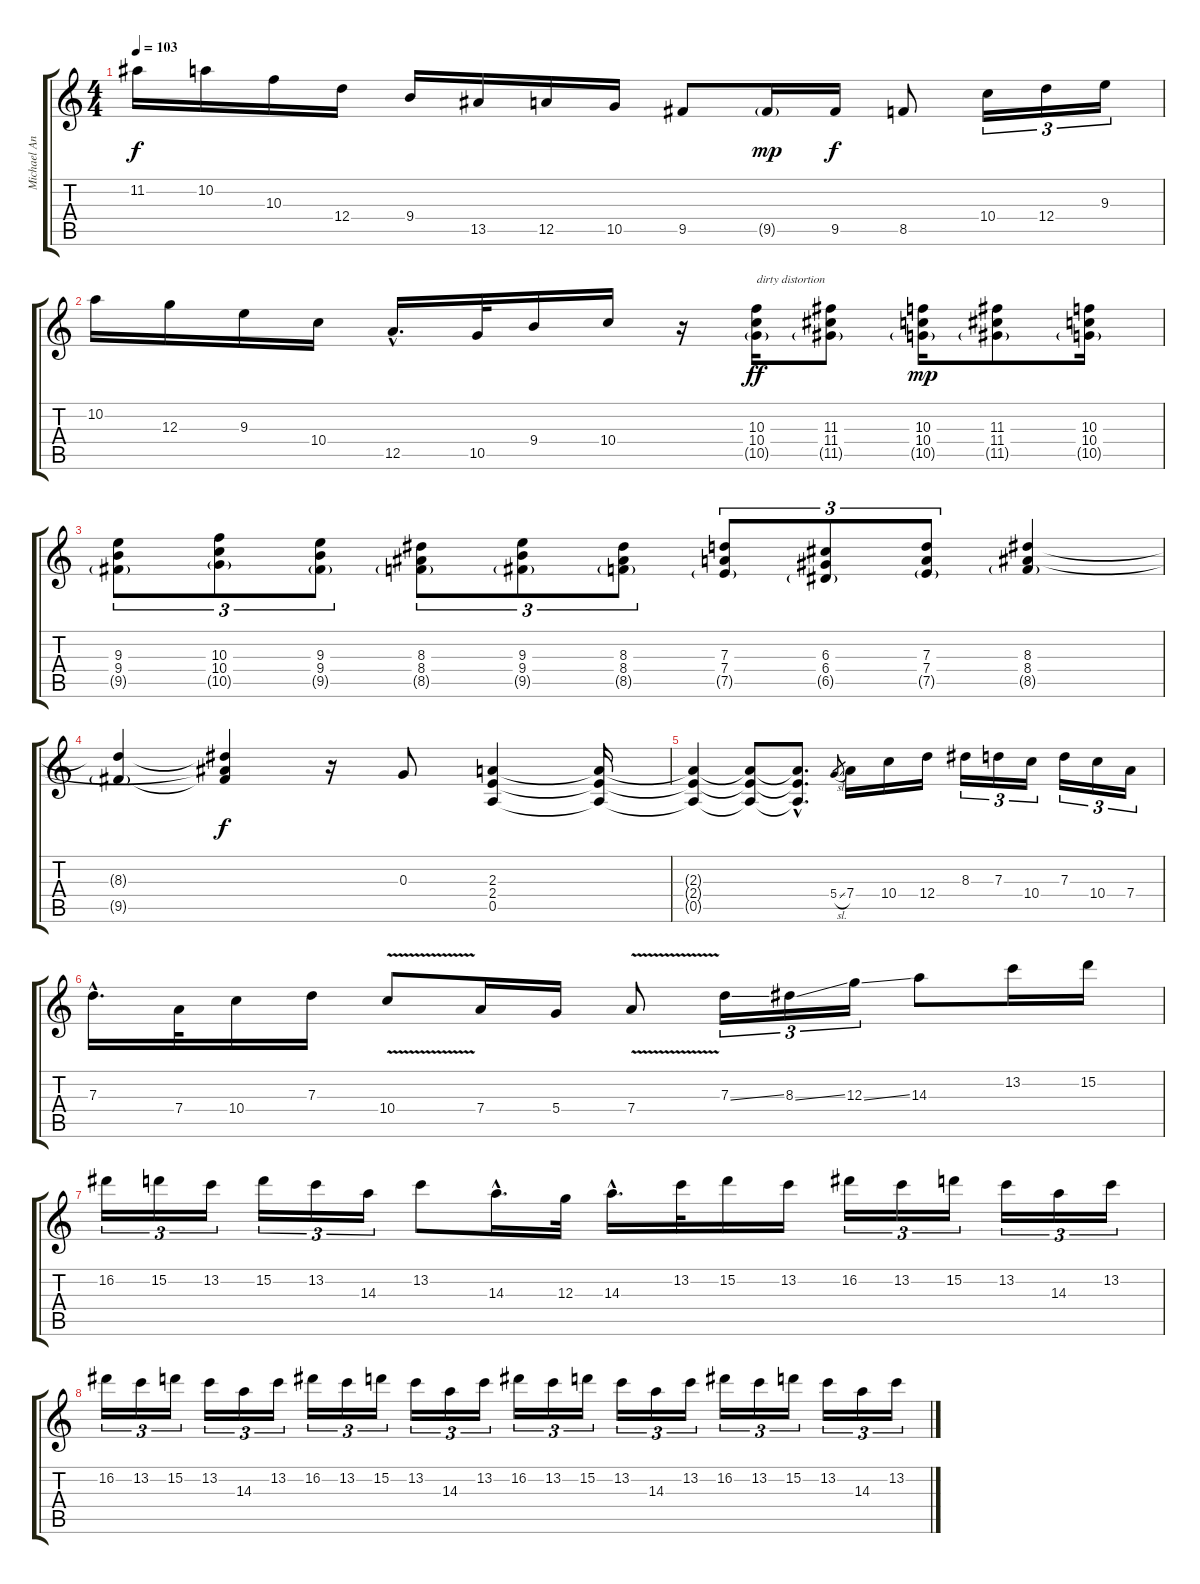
\track ("Michael Angelo" "Michael An") {instrument distortionguitar}
\staff {score tabs}
\tuning (E4 B3 G3 D3 A2 E2) {hide}
\ts (4 4)
\tempo 103
\clef g2
\ks c
11.2.16{dy f} 10.2.16 10.3.16 12.4.16 9.4.16 13.5.16 12.5.16 10.5.16 9.5.8 9.5{g}.16{dy mp} 9.5.16{dy f} 8.5.8 10.4.16{tu (3 2)} 12.4.16{tu (3 2)} 9.3.16{tu (3 2)} |
10.2.16 12.3.16 9.3.16 10.4.16 12.5{hac}.16{d} 10.5.32 9.4.16 10.4.16 r.16 (10.3 10.4 10.5{g}).16{txt "dirty distortion" dy ff} (11.3 11.4 11.5{g}).8 (10.3 10.4 10.5{g}).16{dy mp} (11.3 11.4 11.5{g}).8 (10.3 10.4 10.5{g}).16 |
(9.3 9.4 9.5{g}).8{tu (3 2)} (10.3 10.4 10.5{g}).8{tu (3 2)} (9.3 9.4 9.5{g}).8{tu (3 2)} (8.3 8.4 8.5{g}).8{tu (3 2)} (9.3 9.4 9.5{g}).8{tu (3 2)} (8.3 8.4 8.5{g}).8{tu (3 2)} (7.3 7.4 7.5{g}).8{tu (3 2)} (6.3 6.4 6.5{g}).8{tu (3 2)} (7.3 7.4 7.5{g}).8{tu (3 2)} (8.3 8.4 8.5{g}).4 |
(8.3{t} 9.5{g}).4 (8.3{t} 8.4{t} 9.5{t}).4{dy f} r.16 0.3.8 (2.3 2.4 0.5).4 (2.3{t} 2.4{t} 0.5{t}).16 |
(2.3{t} 2.4{t} 0.5{t}).4 (2.3{t} 2.4{t} 0.5{t}).8 (2.3{hac t} 2.4{hac t} 0.5{hac t}).8{d} 5.4{sl}.8{gr} 7.4.16 10.4.16 12.4.16 8.3.16{tu (3 2)} 7.3.16{tu (3 2)} 10.4.16{tu (3 2)} 7.3.16{tu (3 2)} 10.4.16{tu (3 2)} 7.4.16{tu (3 2)} |
7.3{hac}.16{d} 7.4.32 10.4.16 7.3.16 10.4{v}.8 7.4.16 5.4.16 7.4{v}.8 7.3{ss}.16{tu (3 2)} 8.3{ss}.16{tu (3 2)} 12.3{ss}.16{tu (3 2)} 14.3.8 13.2.16 15.2.16 |
16.2.16{tu (3 2)} 15.2.16{tu (3 2)} 13.2.16{tu (3 2)} 15.2.16{tu (3 2)} 13.2.16{tu (3 2)} 14.3.16{tu (3 2)} 13.2.8 14.3{hac}.16{d} 12.3.32 14.3{hac}.16{d} 13.2.32 15.2.16 13.2.16 16.2.16{tu (3 2)} 13.2.16{tu (3 2)} 15.2.16{tu (3 2)} 13.2.16{tu (3 2)} 14.3.16{tu (3 2)} 13.2.16{tu (3 2)} |
16.2.16{tu (3 2)} 13.2.16{tu (3 2)} 15.2.16{tu (3 2)} 13.2.16{tu (3 2)} 14.3.16{tu (3 2)} 13.2.16{tu (3 2)} 16.2.16{tu (3 2)} 13.2.16{tu (3 2)} 15.2.16{tu (3 2)} 13.2.16{tu (3 2)} 14.3.16{tu (3 2)} 13.2.16{tu (3 2)} 16.2.16{tu (3 2)} 13.2.16{tu (3 2)} 15.2.16{tu (3 2)} 13.2.16{tu (3 2)} 14.3.16{tu (3 2)} 13.2.16{tu (3 2)} 16.2.16{tu (3 2)} 13.2.16{tu (3 2)} 15.2.16{tu (3 2)} 13.2.16{tu (3 2)} 14.3.16{tu (3 2)} 13.2.16{tu (3 2)}
